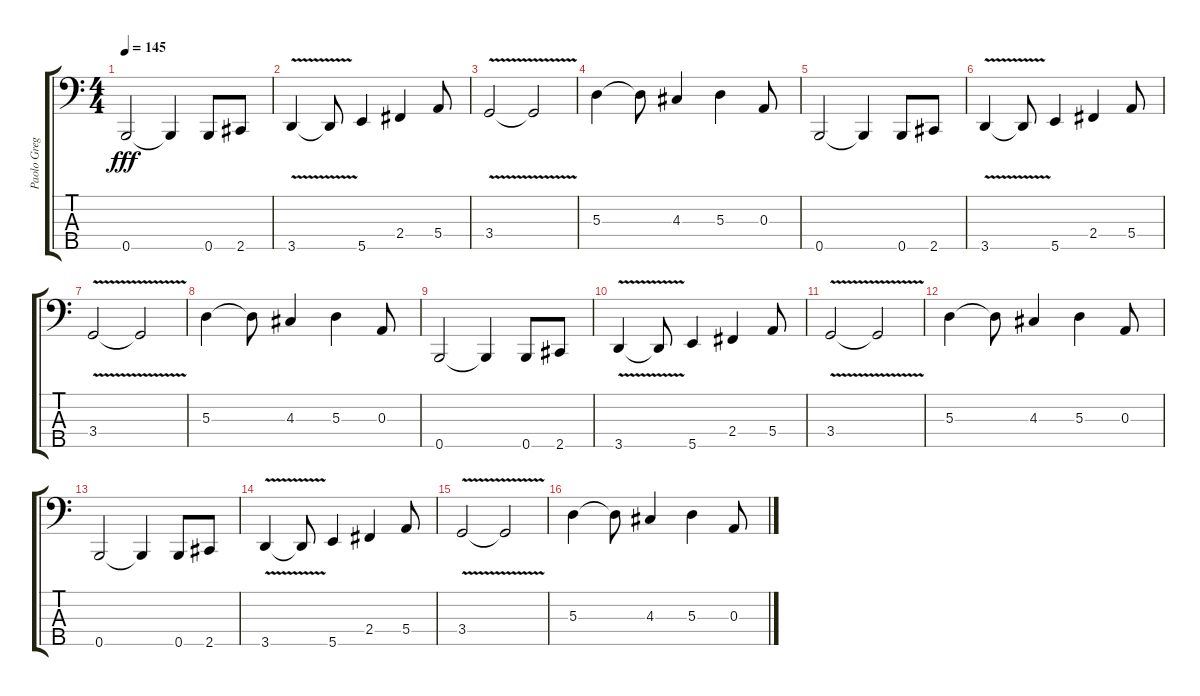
\track ("Paolo Gregoletto" "Paolo Greg") {instrument electricbassfinger bank 1}
\staff {score tabs}
\tuning (G2 D2 A1 E1 B0) {hide}
\ts (4 4)
\tempo 145
\clef f4
\ks c
0.5.2{dy fff} 0.5{t}.4 0.5.8 2.5.8 |
3.5{v}.4 3.5{t}.8 5.5.4 2.4.4 5.4.8 |
3.4{v}.2 3.4{t}.2 |
5.3.4 5.3{t}.8 4.3.4 5.3.4 0.3.8 |
0.5.2 0.5{t}.4 0.5.8 2.5.8 |
3.5{v}.4 3.5{t}.8 5.5.4 2.4.4 5.4.8 |
3.4{v}.2 3.4{t}.2 |
5.3.4 5.3{t}.8 4.3.4 5.3.4 0.3.8 |
0.5.2 0.5{t}.4 0.5.8 2.5.8 |
3.5{v}.4 3.5{t}.8 5.5.4 2.4.4 5.4.8 |
3.4{v}.2 3.4{t}.2 |
5.3.4 5.3{t}.8 4.3.4 5.3.4 0.3.8 |
0.5.2 0.5{t}.4 0.5.8 2.5.8 |
3.5{v}.4 3.5{t}.8 5.5.4 2.4.4 5.4.8 |
3.4{v}.2 3.4{t}.2 |
5.3.4 5.3{t}.8 4.3.4 5.3.4 0.3.8
